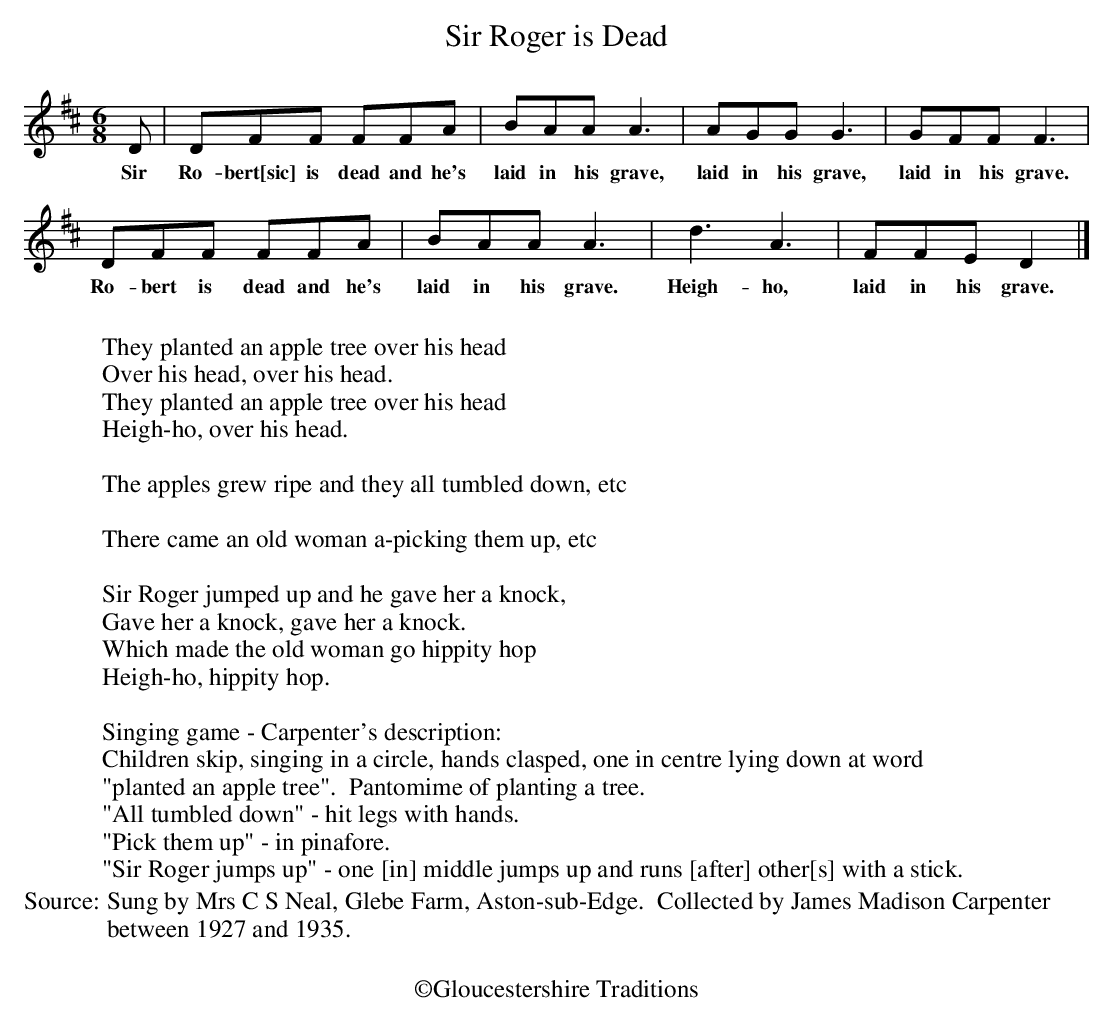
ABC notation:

X:1
T:Sir Roger is Dead
M:6/8
L:1/8
K:Dmaj
D|DFF FFA|BAA A3|AGG G3|GFF F3|
w:Sir Ro-bert[sic] is dead and he's laid in his grave, laid in his grave, laid in his grave. Sir
DFF FFA|BAA A3|d3A3|FFE D2|]
w:Ro-bert is dead and he's laid in his grave.  Heigh-ho, laid in his grave.
W:
W:They planted an apple tree over his head
W:Over his head, over his head.
W:They planted an apple tree over his head
W:Heigh-ho, over his head.
W:
W:The apples grew ripe and they all tumbled down, etc
W:
W:There came an old woman a-picking them up, etc
W:
W:Sir Roger jumped up and he gave her a knock,
W:Gave her a knock, gave her a knock.
W:Which made the old woman go hippity hop
W:Heigh-ho, hippity hop.
W:
W:Singing game - Carpenter's description:
W:Children skip, singing in a circle, hands clasped, one in centre lying down at word
W:"planted an apple tree".  Pantomime of planting a tree.
W:"All tumbled down" - hit legs with hands.
W:"Pick them up" - in pinafore.
W:"Sir Roger jumps up" - one [in] middle jumps up and runs [after] other[s] with a stick.
